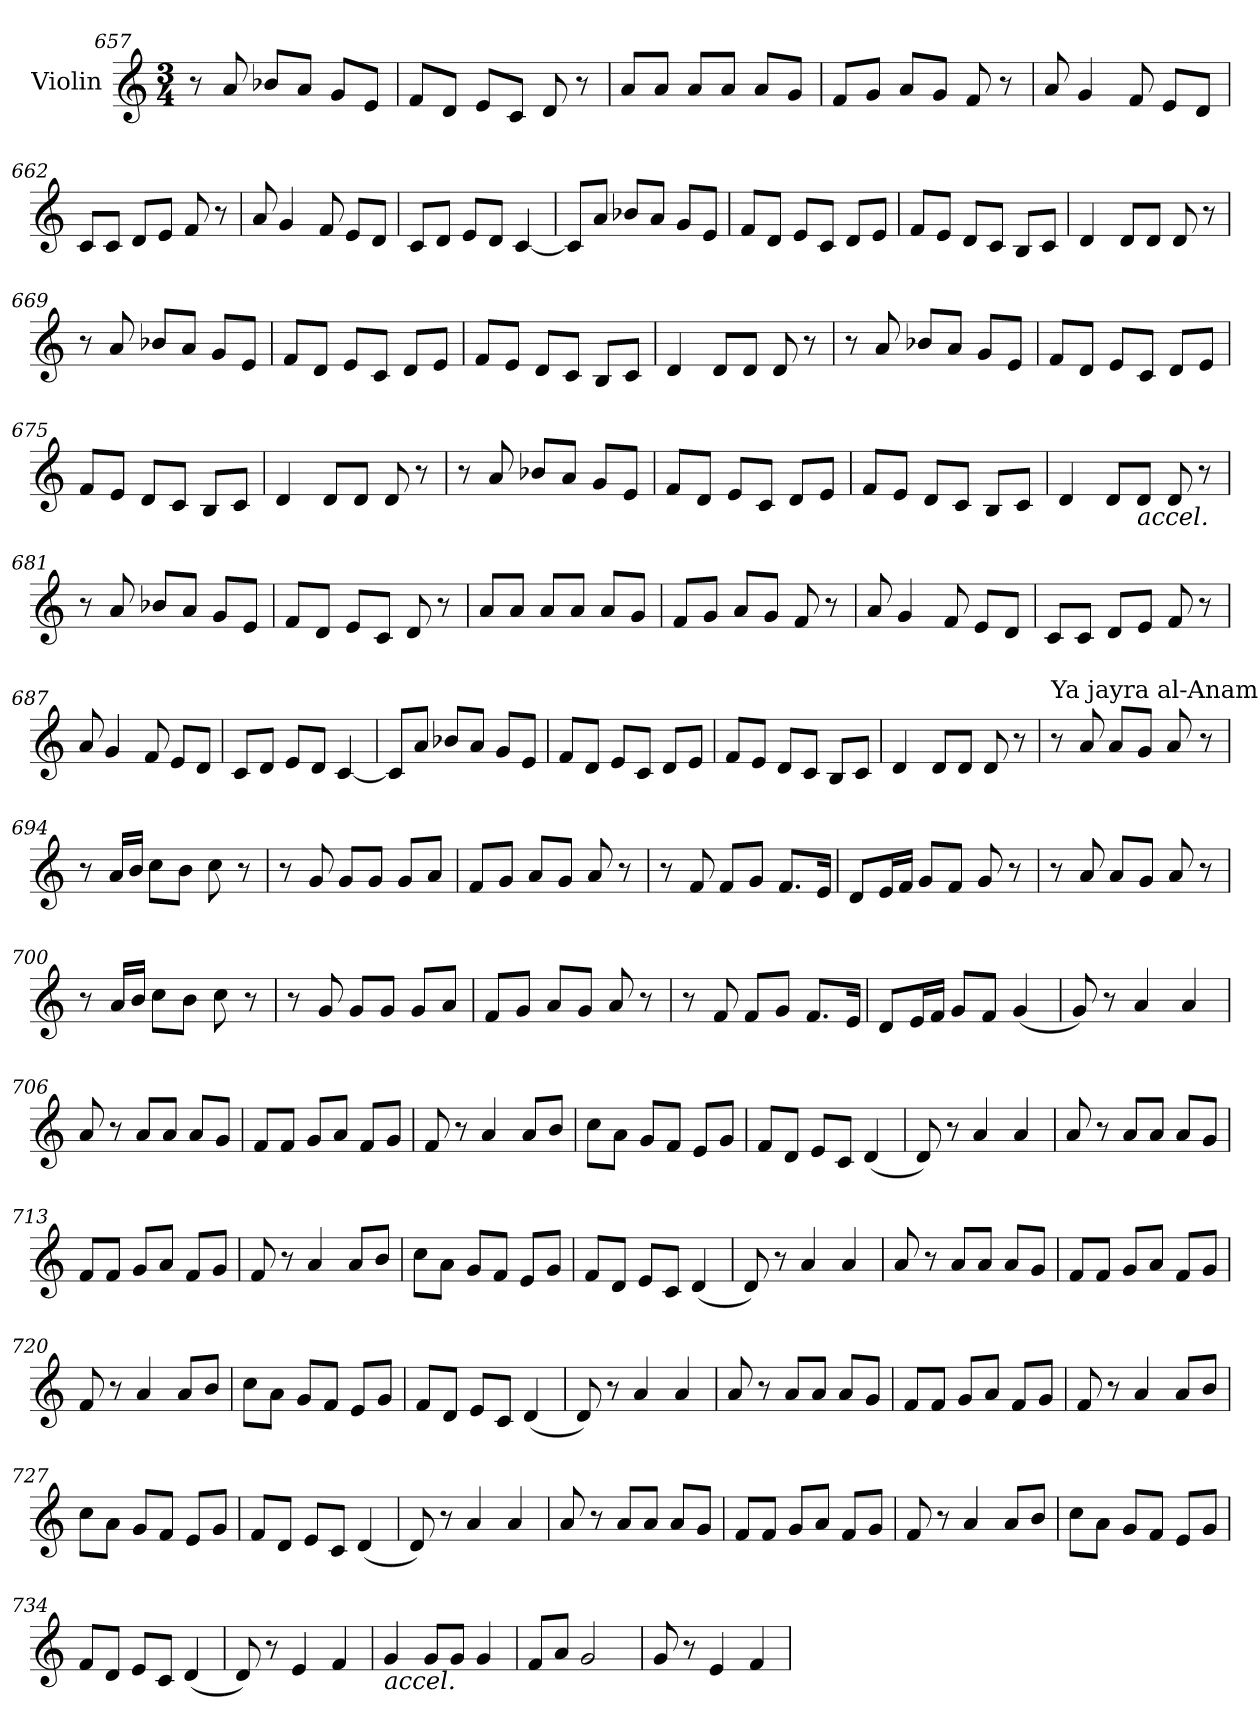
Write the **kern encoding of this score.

**kern
*part1
*staff1
*I"Violin
*clefG2
*k[]
*M3/4
=657
8r
8a/
8b-X/L
8a/J
8g/L
8e/J
=658
8f/L
8d/J
8e/L
8c/J
8d/
8r
=659
8a/L
8a/J
8a/L
8a/J
8a/L
8g/J
!!LO:PB:g=z
=660
8f/L
8g/J
8a/L
8g/J
8f/
8r
=661
8a/
4g/
8f/
8e/L
8d/J
=662
8c/L
8c/J
8d/L
8e/J
8f/
8r
=663
8a/
4g/
8f/
8e/L
8d/J
=664
8c/L
8d/J
8e/L
8d/J
[4c/
=665
8c/L]
8a/J
8b-X/L
8a/J
8g/L
8e/J
!!LO:LB:g=z
=666
8f/L
8d/J
8e/L
8c/J
8d/L
8e/J
=667
8f/L
8e/J
8d/L
8c/J
8B/L
8c/J
=668
4d/
8d/L
8d/J
8d/
8r
=669
8r
8a/
8b-X/L
8a/J
8g/L
8e/J
=670
8f/L
8d/J
8e/L
8c/J
8d/L
8e/J
=671
8f/L
8e/J
8d/L
8c/J
8B/L
8c/J
!!LO:LB:g=z
=672
4d/
8d/L
8d/J
8d/
8r
=673
8r
8a/
8b-X/L
8a/J
8g/L
8e/J
=674
8f/L
8d/J
8e/L
8c/J
8d/L
8e/J
=675
8f/L
8e/J
8d/L
8c/J
8B/L
8c/J
=676
4d/
8d/L
8d/J
8d/
8r
=677
8r
8a/
8b-X/L
8a/J
8g/L
8e/J
!!LO:LB:g=z
=678
8f/L
8d/J
8e/L
8c/J
8d/L
8e/J
=679
8f/L
8e/J
8d/L
8c/J
8B/L
8c/J
=680
4d/
8d/L
!LO:TX:b:i:t=accel.
8d/J
8d/
8r
=681
8r
8a/
8b-X/L
8a/J
8g/L
8e/J
=682
8f/L
8d/J
8e/L
8c/J
8d/
8r
=683
8a/L
8a/J
8a/L
8a/J
8a/L
8g/J
!!LO:LB:g=z
=684
8f/L
8g/J
8a/L
8g/J
8f/
8r
=685
8a/
4g/
8f/
8e/L
8d/J
=686
8c/L
8c/J
8d/L
8e/J
8f/
8r
=687
8a/
4g/
8f/
8e/L
8d/J
=688
8c/L
8d/J
8e/L
8d/J
[4c/
=689
8c/L]
8a/J
8b-X/L
8a/J
8g/L
8e/J
!!LO:LB:g=z
=690
8f/L
8d/J
8e/L
8c/J
8d/L
8e/J
=691
8f/L
8e/J
8d/L
8c/J
8B/L
8c/J
=692
4d/
8d/L
8d/J
8d/
8r
=693
*MM70
!LO:TX:a:t=Ya jayra al-Anam
8r
8a/
8a/L
8g/J
8a/
8r
=694
8r
16a/LL
16b/JJ
8cc\L
8b\J
8cc\
8r
=695
8r
8g/
8g/L
8g/J
8g/L
8a/J
!!LO:LB:g=z
=696
8f/L
8g/J
8a/L
8g/J
8a/
8r
=697
8r
8f/
8f/L
8g/J
8.f/L
16e/Jk
=698
8d/L
16e/L
16f/JJ
8g/L
8f/J
8g/
8r
=699
8r
8a/
8a/L
8g/J
8a/
8r
=700
8r
16a/LL
16b/JJ
8cc\L
8b\J
8cc\
8r
=701
8r
8g/
8g/L
8g/J
8g/L
8a/J
!!LO:LB:g=z
=702
8f/L
8g/J
8a/L
8g/J
8a/
8r
=703
8r
8f/
8f/L
8g/J
8.f/L
16e/Jk
=704
8d/L
16e/L
16f/JJ
8g/L
8f/J
(<4g/
=705
8g/)
8r
4a/
4a/
=706
8a/
8r
8a/L
8a/J
8a/L
8g/J
=707
8f/L
8f/J
8g/L
8a/J
8f/L
8g/J
!!LO:PB:g=z
=708
8f/
8r
4a/
8a/L
8b/J
=709
8cc\L
8a\J
8g/L
8f/J
8e/L
8g/J
=710
8f/L
8d/J
8e/L
8c/J
(<4d/
=711
8d/)
8r
4a/
4a/
=712
8a/
8r
8a/L
8a/J
8a/L
8g/J
=713
8f/L
8f/J
8g/L
8a/J
8f/L
8g/J
!!LO:LB:g=z
=714
8f/
8r
4a/
8a/L
8b/J
=715
8cc\L
8a\J
8g/L
8f/J
8e/L
8g/J
=716
8f/L
8d/J
8e/L
8c/J
(<4d/
=717
8d/)
8r
4a/
4a/
=718
8a/
8r
8a/L
8a/J
8a/L
8g/J
=719
8f/L
8f/J
8g/L
8a/J
8f/L
8g/J
!!LO:LB:g=z
=720
8f/
8r
4a/
8a/L
8b/J
=721
8cc\L
8a\J
8g/L
8f/J
8e/L
8g/J
=722
8f/L
8d/J
8e/L
8c/J
(<4d/
=723
8d/)
8r
4a/
4a/
=724
8a/
8r
8a/L
8a/J
8a/L
8g/J
=725
8f/L
8f/J
8g/L
8a/J
8f/L
8g/J
!!LO:LB:g=z
=726
8f/
8r
4a/
8a/L
8b/J
=727
8cc\L
8a\J
8g/L
8f/J
8e/L
8g/J
=728
8f/L
8d/J
8e/L
8c/J
(<4d/
=729
8d/)
8r
4a/
4a/
=730
8a/
8r
8a/L
8a/J
8a/L
8g/J
=731
8f/L
8f/J
8g/L
8a/J
8f/L
8g/J
!!LO:LB:g=z
=732
8f/
8r
4a/
8a/L
8b/J
=733
8cc\L
8a\J
8g/L
8f/J
8e/L
8g/J
=734
8f/L
8d/J
8e/L
8c/J
(<4d/
=735
8d/)
8r
4e/
4f/
=736
!LO:TX:b:i:t=accel.
4g/
8g/L
8g/J
4g/
=737
8f/L
8a/J
2g/
=738
8g/
8r
4e/
4f/
=
*-
